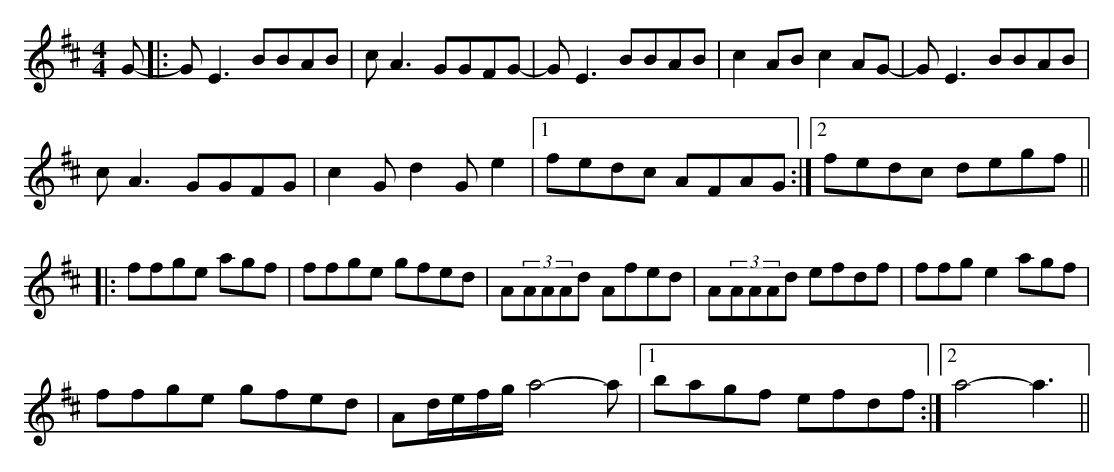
X:1
M:4/4
K:Edor
G|:-GE3 BBAB|cA3 GGFG|-GE3 BBAB|c2AB c2AG|-GE3 BBAB|
cA3 GGFG|c2Gd2Ge2|1 fedc AFAG:|2 fedc degf||
|:ffge 2agf|ffge gfed|A(3AAAd Afed|A(3AAAd efdf|ffge2agf|
ffge gfed|Ad/e/f/g/a4-a|1 bagf efdf:|2 a4-a3||
